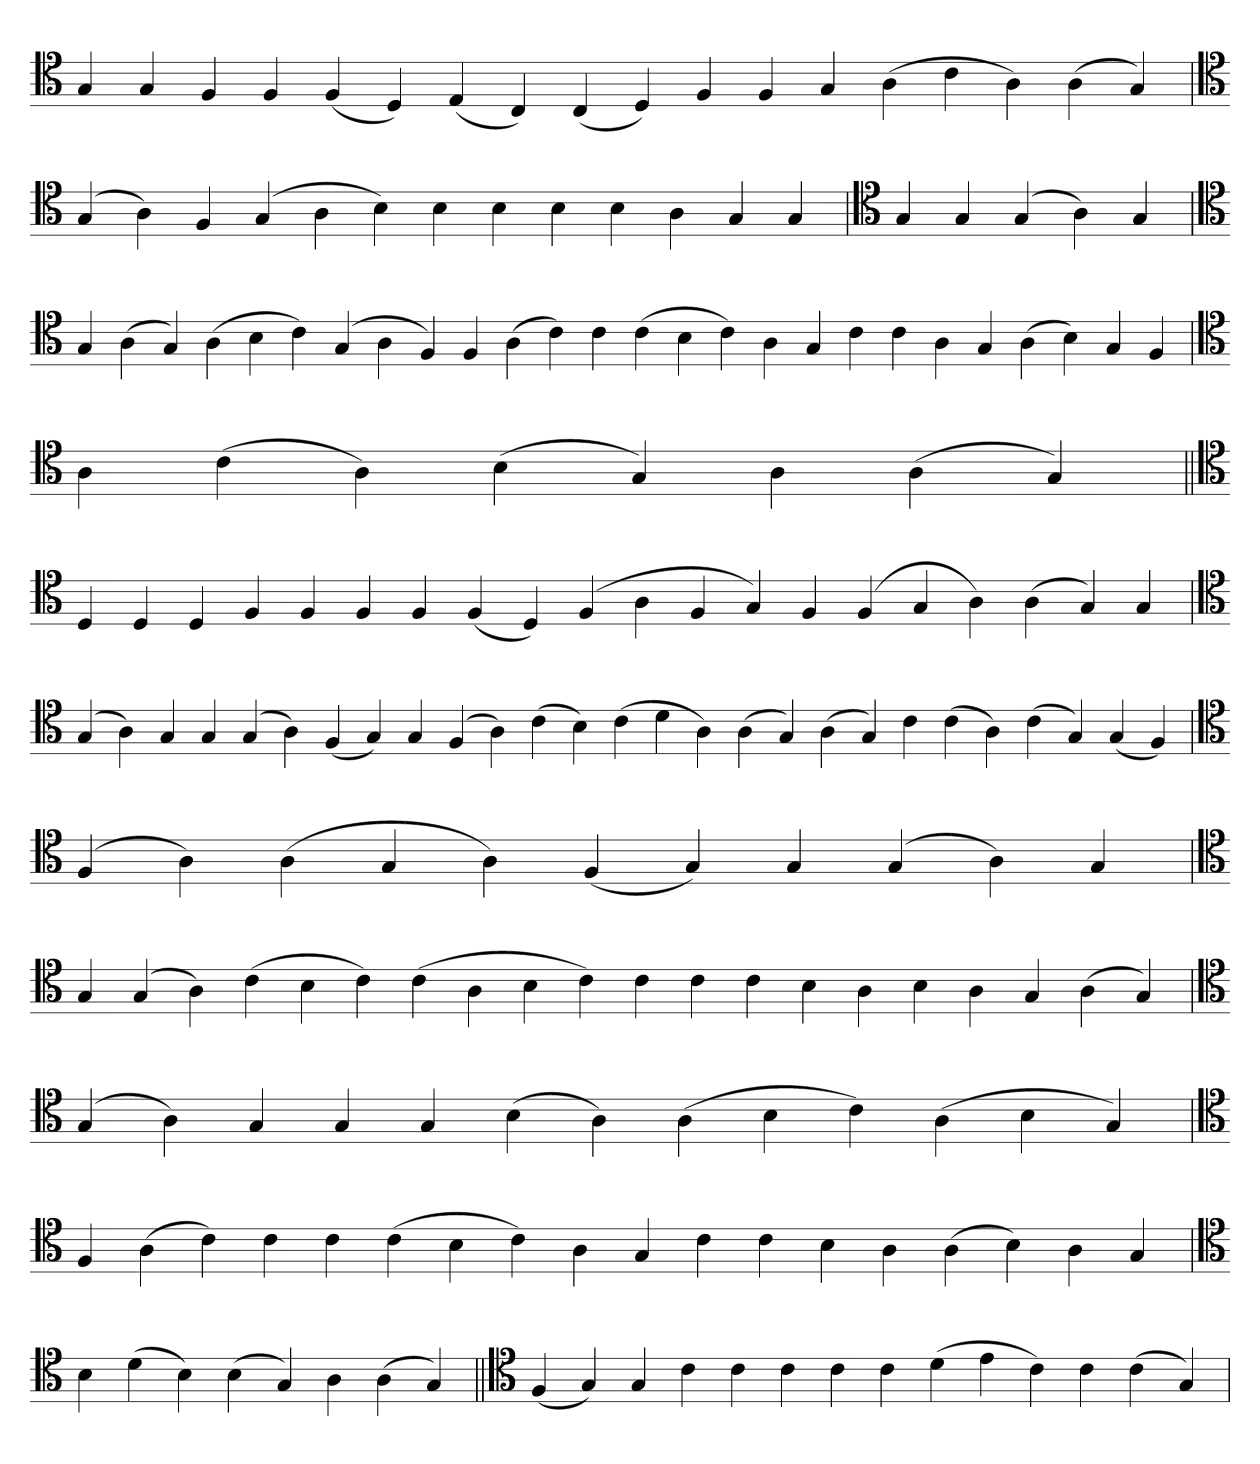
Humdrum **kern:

**kern
*part1
*staff1
*clefC4
=
4G
4G
4F
4F
(4F
4D)
(4E
4C)
(4C
4D)
4F
4F
4G
(4A
4c
4A)
(4A
4G)
=`
*clefC4
(4G
4A)
4F
(4G
4A
4B)
4B
4B
4B
4B
4A
4G
4G
='
*clefC4
4G
4G
(4G
4A)
4G
=`
*clefC4
4G
(4A
4G)
(4A
4B
4c)
(4G
4A
4F)
4F
(4A
4c)
4c
(4c
4B
4c)
4A
4G
4c
4c
4A
4G
(4A
4B)
4G
4F
=`
*clefC4
4A
(4c
4A)
(4B
4G)
4A
(4A
4G)
=||
*clefC4
4D
4D
4D
4F
4F
4F
4F
(4F
4D)
(4F
4A
4F
4G)
4F
(4F
4G
4A)
(4A
4G)
4G
=`
*clefC4
(4G
4A)
4G
4G
(4G
4A)
(4F
4G)
4G
(4F
4A)
(4c
4B)
(4c
4d
4A)
(4A
4G)
(4A
4G)
4c
(4c
4A)
(4c
4G)
(4G
4F)
=
*clefC4
(4F
4A)
(4A
4G
4A)
(4F
4G)
4G
(4G
4A)
4G
=`
*clefC4
4G
(4G
4A)
(4c
4B
4c)
(4c
4A
4B
4c)
4c
4c
4c
4B
4A
4B
4A
4G
(4A
4G)
='
*clefC4
(4G
4A)
4G
4G
4G
(4B
4A)
(4A
4B
4c)
(4A
4B
4G)
=`
*clefC4
4F
(4A
4c)
4c
4c
(4c
4B
4c)
4A
4G
4c
4c
4B
4A
(4A
4B)
4A
4G
=`
*clefC4
4B
(4d
4B)
(4B
4G)
4A
(4A
4G)
=||
*clefC4
(4F
4G)
4G
4c
4c
4c
4c
4c
(4d
4e
4c)
4c
(4c
4G)
=`
*-
